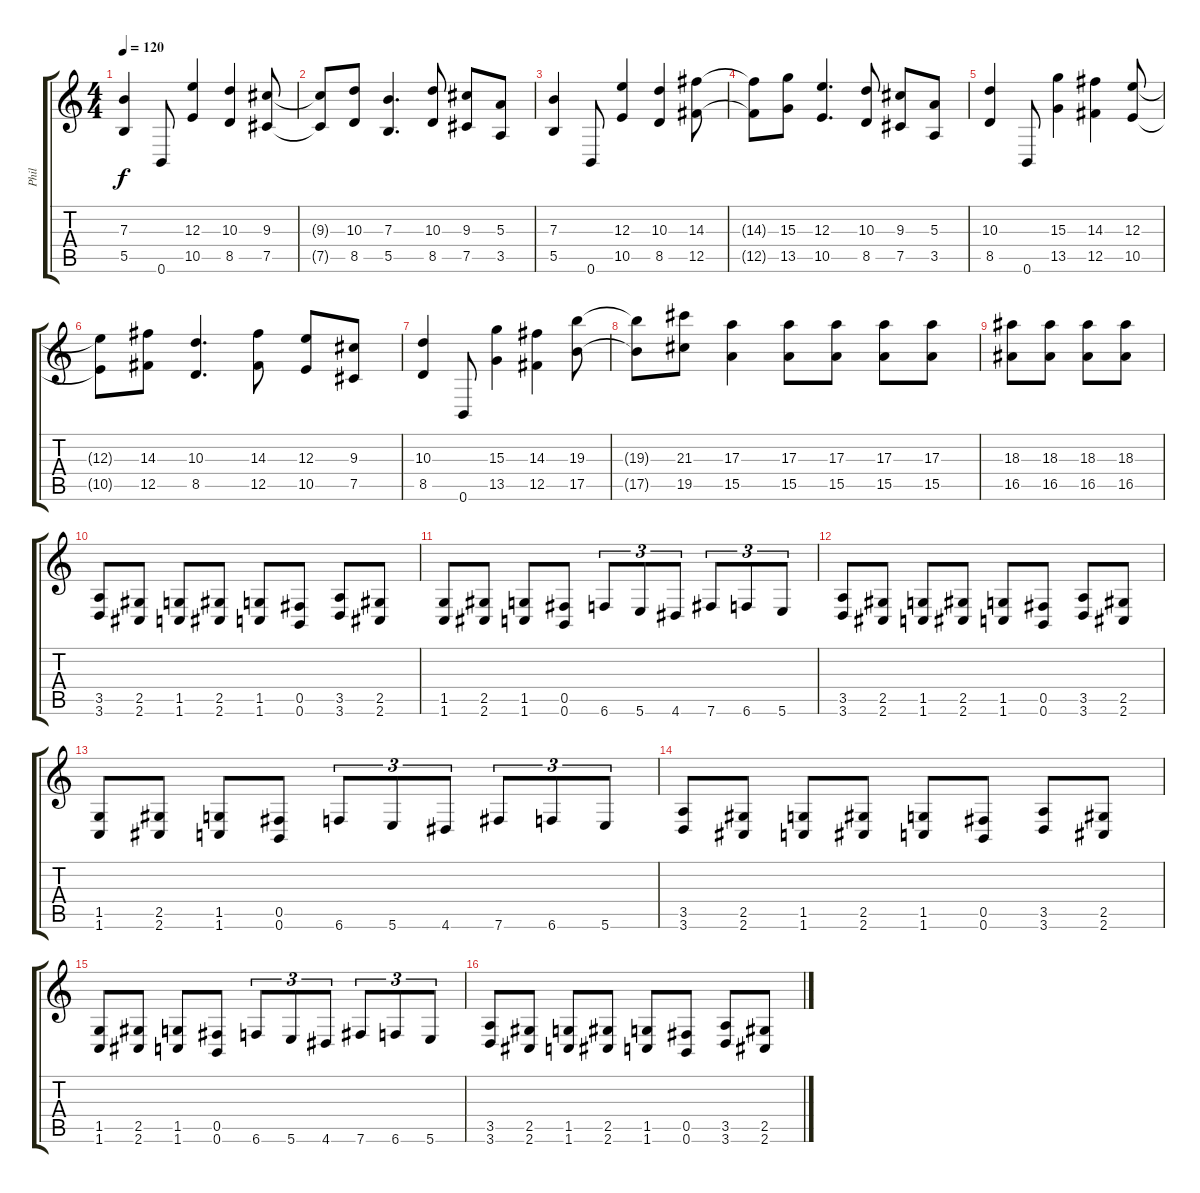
\track ("Phil" "Phil") {instrument overdrivenguitar}
\staff {score tabs}
\tuning (Db4 Ab3 E3 B2 Gb2 B1) {hide}
\ts (4 4)
\tempo 120
\clef g2
\ks c
(7.3 5.5).4{dy f} 0.6.8 (12.3 10.5).4 (10.3 8.5).4 (9.3 7.5).8 |
(9.3{t} 7.5{t}).8 (10.3 8.5).8 (7.3 5.5).4{d} (10.3 8.5).8 (9.3 7.5).8 (5.3 3.5).8 |
(7.3 5.5).4 0.6.8 (12.3 10.5).4 (10.3 8.5).4 (14.3 12.5).8 |
(14.3{t} 12.5{t}).8 (15.3 13.5).8 (12.3 10.5).4{d} (10.3 8.5).8 (9.3 7.5).8 (5.3 3.5).8 |
(10.3 8.5).4 0.6.8 (15.3 13.5).4 (14.3 12.5).4 (12.3 10.5).8 |
(12.3{t} 10.5{t}).8 (14.3 12.5).8 (10.3 8.5).4{d} (14.3 12.5).8 (12.3 10.5).8 (9.3 7.5).8 |
(10.3 8.5).4 0.6.8 (15.3 13.5).4 (14.3 12.5).4 (19.3 17.5).8 |
(19.3{t} 17.5{t}).8 (21.3 19.5).8 (17.3 15.5).4 (17.3 15.5).8 (17.3 15.5).8 (17.3 15.5).8 (17.3 15.5).8 |
(18.3 16.5).8 (18.3 16.5).8 (18.3 16.5).8 (18.3 16.5).8 |
(3.5 3.6).8 (2.5 2.6).8 (1.5 1.6).8 (2.5 2.6).8 (1.5 1.6).8 (0.5 0.6).8 (3.5 3.6).8 (2.5 2.6).8 |
(1.5 1.6).8 (2.5 2.6).8 (1.5 1.6).8 (0.5 0.6).8 6.6.8{tu (3 2)} 5.6.8{tu (3 2)} 4.6.8{tu (3 2)} 7.6.8{tu (3 2)} 6.6.8{tu (3 2)} 5.6.8{tu (3 2)} |
(3.5 3.6).8 (2.5 2.6).8 (1.5 1.6).8 (2.5 2.6).8 (1.5 1.6).8 (0.5 0.6).8 (3.5 3.6).8 (2.5 2.6).8 |
(1.5 1.6).8 (2.5 2.6).8 (1.5 1.6).8 (0.5 0.6).8 6.6.8{tu (3 2)} 5.6.8{tu (3 2)} 4.6.8{tu (3 2)} 7.6.8{tu (3 2)} 6.6.8{tu (3 2)} 5.6.8{tu (3 2)} |
(3.5 3.6).8 (2.5 2.6).8 (1.5 1.6).8 (2.5 2.6).8 (1.5 1.6).8 (0.5 0.6).8 (3.5 3.6).8 (2.5 2.6).8 |
(1.5 1.6).8 (2.5 2.6).8 (1.5 1.6).8 (0.5 0.6).8 6.6.8{tu (3 2)} 5.6.8{tu (3 2)} 4.6.8{tu (3 2)} 7.6.8{tu (3 2)} 6.6.8{tu (3 2)} 5.6.8{tu (3 2)} |
(3.5 3.6).8 (2.5 2.6).8 (1.5 1.6).8 (2.5 2.6).8 (1.5 1.6).8 (0.5 0.6).8 (3.5 3.6).8 (2.5 2.6).8
